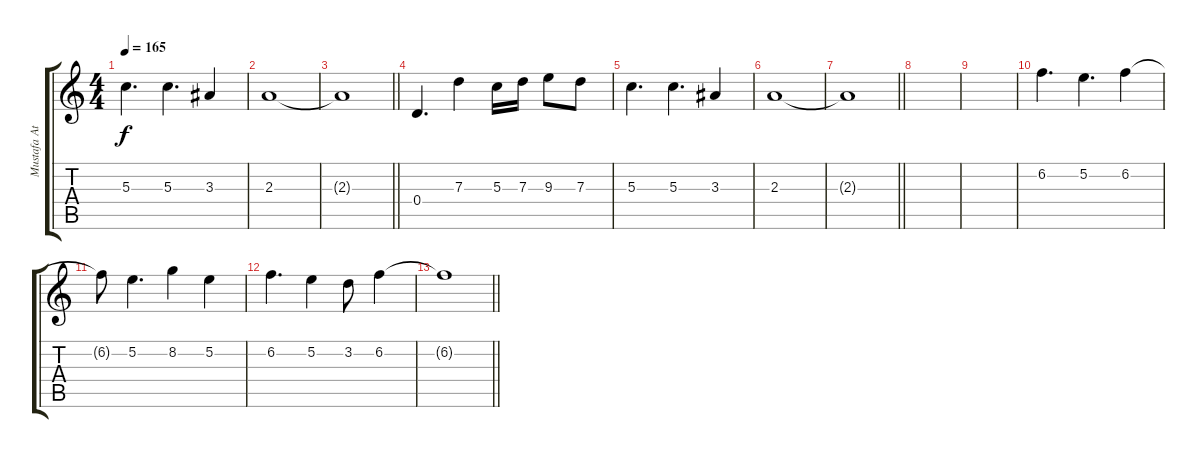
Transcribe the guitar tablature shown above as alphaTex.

\track ("Mustafa Atik" "Mustafa At") {instrument distortionguitar}
\staff {score tabs}
\tuning (E4 B3 G3 D3 A2 E2) {hide}
\ts (4 4)
\tempo 165
\clef g2
\ks c
5.3.4{d dy f} 5.3.4{d} 3.3.4 |
2.3.1 |
\barLineRight lightlight
2.3{t}.1 |
0.4.4{d} 7.3.4 5.3.16 7.3.16 9.3.8 7.3.8 |
5.3.4{d} 5.3.4{d} 3.3.4 |
2.3.1 |
\barLineRight lightlight
2.3{t}.1 |
|
|
6.2.4{d} 5.2.4{d} 6.2.4 |
6.2{t}.8 5.2.4{d} 8.2.4 5.2.4 |
6.2.4{d} 5.2.4 3.2.8 6.2.4 |
\barLineRight lightlight
6.2{t}.1
